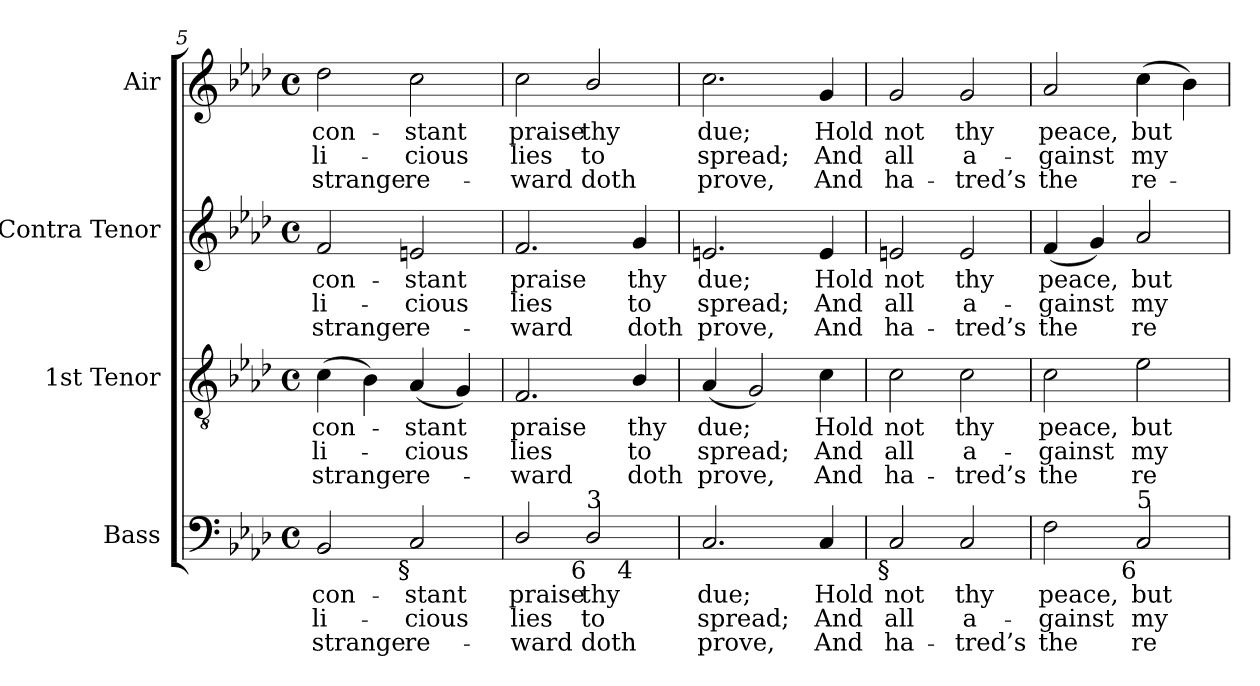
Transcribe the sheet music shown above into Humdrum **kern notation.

**kern	**text	**text	**text	**kern	**text	**text	**text	**kern	**text	**text	**text	**kern	**text	**text	**text
*part4	*part4	*part4	*part4	*part3	*part3	*part3	*part3	*part2	*part2	*part2	*part2	*part1	*part1	*part1	*part1
*staff4	*staff4	*staff4	*staff4	*staff3	*staff3	*staff3	*staff3	*staff2	*staff2	*staff2	*staff2	*staff1	*staff1	*staff1	*staff1
*I"Bass	*	*	*	*I"1st  Tenor	*	*	*	*I"Contra Tenor	*	*	*	*I"Air	*	*	*
*I'B.	*	*	*	*I'T 1.	*	*	*	*I'Ct.	*	*	*	*I'Air	*	*	*
*clefF4	*	*	*	*clefGv2	*	*	*	*clefG2	*	*	*	*clefG2	*	*	*
*	*	*	*	*ITrd7c12	*	*	*	*	*	*	*	*	*	*	*
*k[b-e-a-d-]	*	*	*	*k[b-e-a-d-]	*	*	*	*k[b-e-a-d-]	*	*	*	*k[b-e-a-d-]	*	*	*
*f:	*	*	*	*f:	*	*	*	*f:	*	*	*	*f:	*	*	*
*M4/4	*	*	*	*M4/4	*	*	*	*M4/4	*	*	*	*M4/4	*	*	*
*met(c)	*	*	*	*met(c)	*	*	*	*met(c)	*	*	*	*met(c)	*	*	*
=5	=5	=5	=5	=5	=5	=5	=5	=5	=5	=5	=5	=5	=5	=5	=5
!	!LO:LY:b:color=#000000	!LO:LY:b:color=#000000	!LO:LY:b:color=#000000	!	!	!	!	!	!	!	!	!	!	!	!
!	!	!	!	!	!LO:LY:b:color=#000000	!LO:LY:b:color=#000000	!LO:LY:b:color=#000000	!	!	!	!	!	!	!	!
!	!	!	!	!	!	!	!	!	!LO:LY:b:color=#000000	!LO:LY:b:color=#000000	!LO:LY:b:color=#000000	!	!	!	!
!	!	!	!	!	!	!	!	!	!	!	!	!	!LO:LY:b:color=#000000	!LO:LY:b:color=#000000	!LO:LY:b:color=#000000
2BB-i/	con-	-li-	strange	(4Ci\	con-	-li-	strange	2fi/	con-	-li-	strange	2dd-i\	con-	-li-	strange
.	.	.	.	4BB-i\)	.	.	.	.	.	.	.	.	.	.	.
!	!LO:LY:b:color=#000000	!LO:LY:b:color=#000000	!LO:LY:b:color=#000000	!	!	!	!	!	!	!	!	!	!	!	!
!	!	!	!	!	!LO:LY:b:color=#000000	!LO:LY:b:color=#000000	!LO:LY:b:color=#000000	!	!	!	!	!	!	!	!
!	!	!	!	!	!	!	!	!	!LO:LY:b:color=#000000	!LO:LY:b:color=#000000	!LO:LY:b:color=#000000	!	!	!	!
!LO:TX:b:rj:t=§	!	!	!	!	!	!	!	!	!	!	!	!	!	!	!
!	!	!	!	!	!	!	!	!	!	!	!	!	!LO:LY:b:color=#000000	!LO:LY:b:color=#000000	!LO:LY:b:color=#000000
2Ci/	-stant	-cious	re-	(4AA-i/	-stant	-cious	re-	2eni/	-stant	-cious	re-	2cci\	-stant	-cious	re-
.	.	.	.	4GGi/)	.	.	.	.	.	.	.	.	.	.	.
=6	=6	=6	=6	=6	=6	=6	=6	=6	=6	=6	=6	=6	=6	=6	=6
!	!LO:LY:b:color=#000000	!LO:LY:b:color=#000000	!LO:LY:b:color=#000000	!	!	!	!	!	!	!	!	!	!	!	!
!	!	!	!	!	!LO:LY:b:color=#000000	!LO:LY:b:color=#000000	!LO:LY:b:color=#000000	!	!	!	!	!	!	!	!
!	!	!	!	!	!	!	!	!	!LO:LY:b:color=#000000	!LO:LY:b:color=#000000	!LO:LY:b:color=#000000	!	!	!	!
!LO:TX:b:rj:t=7	!	!	!	!	!	!	!	!	!	!	!	!	!	!	!
!	!	!	!	!	!	!	!	!	!	!	!	!	!LO:LY:b:color=#000000	!LO:LY:b:color=#000000	!LO:LY:b:color=#000000
*^	*	*	*	*	*	*	*	*	*	*	*	*	*	*	*
2D-i/	2.ryy	praise	lies	-ward	2.FFi/	praise	lies	-ward	2.fi/	praise	lies	-ward	2cci\	praise	lies	-ward
!	!	!LO:LY:b:color=#000000	!LO:LY:b:color=#000000	!LO:LY:b:color=#000000	!	!	!	!	!	!	!	!	!	!	!	!
!LO:TX:b:rj:t=6	!	!	!	!	!	!	!	!	!	!	!	!	!	!	!	!
!LO:TX:t=3	!	!	!	!	!	!	!	!	!	!	!	!	!	!	!	!
!	!	!	!	!	!	!	!	!	!	!	!	!	!	!LO:LY:b:color=#000000	!LO:LY:b:color=#000000	!LO:LY:b:color=#000000
2D-i/	.	thy	to	doth	.	.	.	.	.	.	.	.	2b-i/	thy	to	doth
!	!	!	!	!	!	!LO:LY:b:color=#000000	!LO:LY:b:color=#000000	!LO:LY:b:color=#000000	!	!	!	!	!	!	!	!
!	!LO:TX:b:rj:t=4	!	!	!	!	!	!	!	!	!	!	!	!	!	!	!
!	!	!	!	!	!	!	!	!	!	!LO:LY:b:color=#000000	!LO:LY:b:color=#000000	!LO:LY:b:color=#000000	!	!	!	!
.	4ryy	.	.	.	4BB-i/	thy	to	doth	4gi/	thy	to	doth	.	.	.	.
*v	*v	*	*	*	*	*	*	*	*	*	*	*	*	*	*	*
=7	=7	=7	=7	=7	=7	=7	=7	=7	=7	=7	=7	=7	=7	=7	=7
*^	*	*	*	*	*	*	*	*	*	*	*	*	*	*	*
!	!	!LO:LY:b:color=#000000	!LO:LY:b:color=#000000	!LO:LY:b:color=#000000	!	!	!	!	!	!	!	!	!	!	!	!
*v	*v	*	*	*	*	*	*	*	*	*	*	*	*	*	*	*
*^	*	*	*	*	*	*	*	*	*	*	*	*	*	*	*
!	!	!	!	!	!	!LO:LY:b:color=#000000	!LO:LY:b:color=#000000	!LO:LY:b:color=#000000	!	!	!	!	!	!	!	!
*v	*v	*	*	*	*	*	*	*	*	*	*	*	*	*	*	*
*^	*	*	*	*	*	*	*	*	*	*	*	*	*	*	*
!	!	!	!	!	!	!	!	!	!	!LO:LY:b:color=#000000	!LO:LY:b:color=#000000	!LO:LY:b:color=#000000	!	!	!	!
*v	*v	*	*	*	*	*	*	*	*	*	*	*	*	*	*	*
*^	*	*	*	*	*	*	*	*	*	*	*	*	*	*	*
!LO:TX:b:rj:t=§	!	!	!	!	!	!	!	!	!	!	!	!	!	!	!	!
!	!	!	!	!	!	!	!	!	!	!	!	!	!	!LO:LY:b:color=#000000	!LO:LY:b:color=#000000	!LO:LY:b:color=#000000
*v	*v	*	*	*	*	*	*	*	*	*	*	*	*	*	*	*
2.Ci/	due;	spread;	prove,	(4AA-i/	due;	spread;	prove,	2.eni/	due;	spread;	prove,	2.cci\	due;	spread;	prove,
.	.	.	.	2GGi/)	.	.	.	.	.	.	.	.	.	.	.
!	!LO:LY:b:color=#000000	!LO:LY:b:color=#000000	!LO:LY:b:color=#000000	!	!	!	!	!	!	!	!	!	!	!	!
!	!	!	!	!	!LO:LY:b:color=#000000	!LO:LY:b:color=#000000	!LO:LY:b:color=#000000	!	!	!	!	!	!	!	!
!	!	!	!	!	!	!	!	!	!LO:LY:b:color=#000000	!LO:LY:b:color=#000000	!LO:LY:b:color=#000000	!	!	!	!
!	!	!	!	!	!	!	!	!	!	!	!	!	!LO:LY:b:color=#000000	!LO:LY:b:color=#000000	!LO:LY:b:color=#000000
4Ci/	Hold	And	And	4Ci\	Hold	And	And	4ei/	Hold	And	And	4gi/	Hold	And	And
!!LO:LB:g=z
=8	=8	=8	=8	=8	=8	=8	=8	=8	=8	=8	=8	=8	=8	=8	=8
!	!LO:LY:b:color=#000000	!LO:LY:b:color=#000000	!LO:LY:b:color=#000000	!	!	!	!	!	!	!	!	!	!	!	!
!	!	!	!	!	!LO:LY:b:color=#000000	!LO:LY:b:color=#000000	!LO:LY:b:color=#000000	!	!	!	!	!	!	!	!
!	!	!	!	!	!	!	!	!	!LO:LY:b:color=#000000	!LO:LY:b:color=#000000	!LO:LY:b:color=#000000	!	!	!	!
!LO:TX:b:rj:t=§	!	!	!	!	!	!	!	!	!	!	!	!	!	!	!
!	!	!	!	!	!	!	!	!	!	!	!	!	!LO:LY:b:color=#000000	!LO:LY:b:color=#000000	!LO:LY:b:color=#000000
2Ci/	not	all	ha-	2Ci\	not	all	ha-	2eni/	not	all	ha-	2gi/	not	all	ha-
!	!LO:LY:b:color=#000000	!LO:LY:b:color=#000000	!LO:LY:b:color=#000000	!	!	!	!	!	!	!	!	!	!	!	!
!	!	!	!	!	!LO:LY:b:color=#000000	!LO:LY:b:color=#000000	!LO:LY:b:color=#000000	!	!	!	!	!	!	!	!
!	!	!	!	!	!	!	!	!	!LO:LY:b:color=#000000	!LO:LY:b:color=#000000	!LO:LY:b:color=#000000	!	!	!	!
!	!	!	!	!	!	!	!	!	!	!	!	!	!LO:LY:b:color=#000000	!LO:LY:b:color=#000000	!LO:LY:b:color=#000000
2Ci/	thy	a-	-tred’s	2Ci\	thy	a-	-tred’s	2ei/	thy	a-	-tred’s	2gi/	thy	a-	-tred’s
=9	=9	=9	=9	=9	=9	=9	=9	=9	=9	=9	=9	=9	=9	=9	=9
!	!LO:LY:b:color=#000000	!LO:LY:b:color=#000000	!LO:LY:b:color=#000000	!	!	!	!	!	!	!	!	!	!	!	!
!	!	!	!	!	!LO:LY:b:color=#000000	!LO:LY:b:color=#000000	!LO:LY:b:color=#000000	!	!	!	!	!	!	!	!
!	!	!	!	!	!	!	!	!	!LO:LY:b:color=#000000	!LO:LY:b:color=#000000	!LO:LY:b:color=#000000	!	!	!	!
!	!	!	!	!	!	!	!	!	!	!	!	!	!LO:LY:b:color=#000000	!LO:LY:b:color=#000000	!LO:LY:b:color=#000000
2Fi\	peace,	-gainst	the	2Ci\	peace,	-gainst	the	(4fi/	peace,	-gainst	the	2a-i/	peace,	-gainst	the
.	.	.	.	.	.	.	.	4gi/)	.	.	.	.	.	.	.
!	!LO:LY:b:color=#000000	!LO:LY:b:color=#000000	!LO:LY:b:color=#000000	!	!	!	!	!	!	!	!	!	!	!	!
!	!	!	!	!	!LO:LY:b:color=#000000	!LO:LY:b:color=#000000	!LO:LY:b:color=#000000	!	!	!	!	!	!	!	!
!	!	!	!	!	!	!	!	!	!LO:LY:b:color=#000000	!LO:LY:b:color=#000000	!LO:LY:b:color=#000000	!	!	!	!
!LO:TX:b:rj:t=6	!	!	!	!	!	!	!	!	!	!	!	!	!	!	!
!LO:TX:t=5	!	!	!	!	!	!	!	!	!	!	!	!	!	!	!
!	!	!	!	!	!	!	!	!	!	!	!	!	!LO:LY:b:color=#000000	!LO:LY:b:color=#000000	!LO:LY:b:color=#000000
2Ci/	but	my	re-	2E-i\	but	my	re-	2a-i/	but	my	re-	(4cci\	but	my	re-
.	.	.	.	.	.	.	.	.	.	.	.	4b-i\)	.	.	.
=	=	=	=	=	=	=	=	=	=	=	=	=	=	=	=
*-	*-	*-	*-	*-	*-	*-	*-	*-	*-	*-	*-	*-	*-	*-	*-
